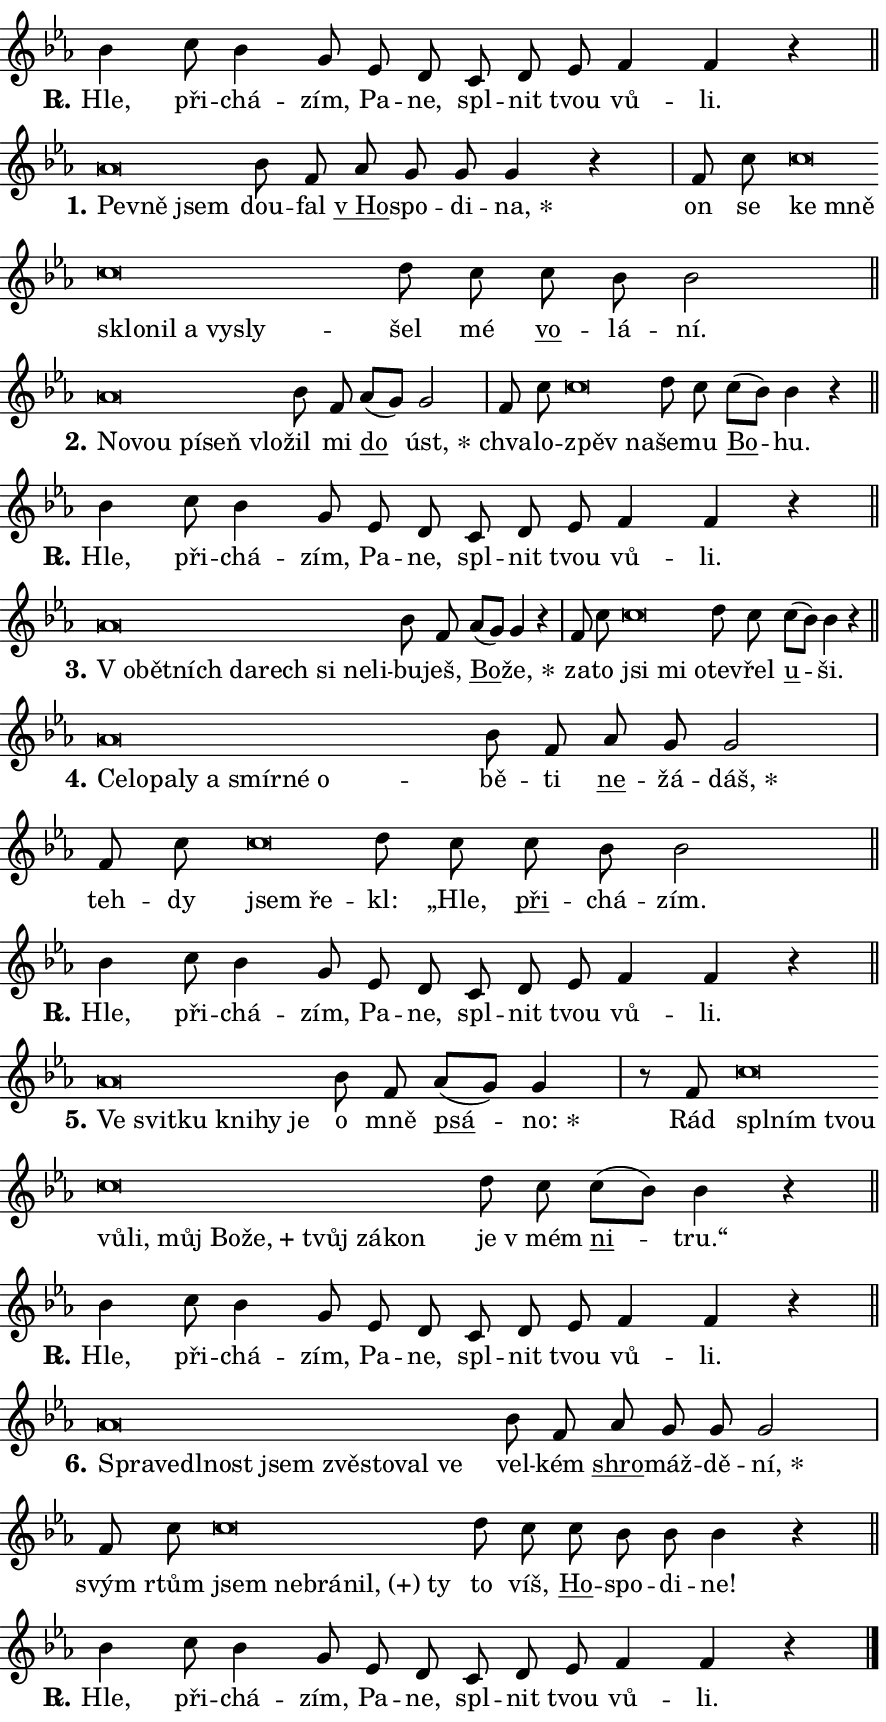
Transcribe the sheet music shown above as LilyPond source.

\version "2.24.0"
\header { tagline = "" }
\paper {
  indent = 0\cm
  top-margin = 0\cm
  right-margin = 0.13\cm % to fit lyric hyphens
  bottom-margin = 0\cm
  left-margin = 0\cm
  paper-width = 15\cm
  page-breaking = #ly:one-page-breaking
  system-system-spacing.basic-distance = #11
  score-system-spacing.basic-distance = #11
  ragged-last = ##f
}


%% Author: Thomas Morley
%% https://lists.gnu.org/archive/html/lilypond-user/2020-05/msg00002.html
#(define (line-position grob)
"Returns position of @var[grob} in current system:
   @code{'start}, if at first time-step
   @code{'end}, if at last time-step
   @code{'middle} otherwise
"
  (let* ((col (ly:item-get-column grob))
         (ln (ly:grob-object col 'left-neighbor))
         (rn (ly:grob-object col 'right-neighbor))
         (col-to-check-left (if (ly:grob? ln) ln col))
         (col-to-check-right (if (ly:grob? rn) rn col))
         (break-dir-left
           (and
             (ly:grob-property col-to-check-left 'non-musical #f)
             (ly:item-break-dir col-to-check-left)))
         (break-dir-right
           (and
             (ly:grob-property col-to-check-right 'non-musical #f)
             (ly:item-break-dir col-to-check-right))))
        (cond ((eqv? 1 break-dir-left) 'start)
              ((eqv? -1 break-dir-right) 'end)
              (else 'middle))))

#(define (tranparent-at-line-position vctor)
  (lambda (grob)
  "Relying on @code{line-position} select the relevant enry from @var{vctor}.
Used to determine transparency,"
    (case (line-position grob)
      ((end) (not (vector-ref vctor 0)))
      ((middle) (not (vector-ref vctor 1)))
      ((start) (not (vector-ref vctor 2))))))

noteHeadBreakVisibility =
#(define-music-function (break-visibility)(vector?)
"Makes @code{NoteHead}s transparent relying on @var{break-visibility}"
#{
  \override NoteHead.transparent =
    #(tranparent-at-line-position break-visibility)
#})

#(define delete-ledgers-for-transparent-note-heads
  (lambda (grob)
    "Reads whether a @code{NoteHead} is transparent.
If so this @code{NoteHead} is removed from @code{'note-heads} from
@var{grob}, which is supposed to be @code{LedgerLineSpanner}.
As a result ledgers are not printed for this @code{NoteHead}"
    (let* ((nhds-array (ly:grob-object grob 'note-heads))
           (nhds-list
             (if (ly:grob-array? nhds-array)
                 (ly:grob-array->list nhds-array)
                 '()))
           ;; Relies on the transparent-property being done before
           ;; Staff.LedgerLineSpanner.after-line-breaking is executed.
           ;; This is fragile ...
           (to-keep
             (remove
               (lambda (nhd)
                 (ly:grob-property nhd 'transparent #f))
               nhds-list)))
      ;; TODO find a better method to iterate over grob-arrays, similiar
      ;; to filter/remove etc for lists
      ;; For now rebuilt from scratch
      (set! (ly:grob-object grob 'note-heads)  '())
      (for-each
        (lambda (nhd)
          (ly:pointer-group-interface::add-grob grob 'note-heads nhd))
        to-keep))))

squashNotes = {
  \override NoteHead.X-extent = #'(-0.2 . 0.2)
  \override NoteHead.Y-extent = #'(-0.75 . 0)
  \override NoteHead.stencil =
    #(lambda (grob)
       (let ((pos (ly:grob-property grob 'staff-position)))
         (begin
           (if (< pos -7) (display "ERROR: Lower brevis then expected\n") (display ""))
           (if (<= pos -6) ly:text-interface::print ly:note-head::print))))
}
unSquashNotes = {
  \revert NoteHead.X-extent
  \revert NoteHead.Y-extent
  \revert NoteHead.stencil
}

hideNotes = \noteHeadBreakVisibility #begin-of-line-visible
unHideNotes = \noteHeadBreakVisibility #all-visible

% work-around for resetting accidentals
% https://lilypond.org/doc/v2.23/Documentation/notation/displaying-rhythms#unmetered-music
cadenzaMeasure = {
  \cadenzaOff
  \partial 1024 s1024
  \cadenzaOn
}

#(define-markup-command (accent layout props text) (markup?)
  "Underline accented syllable"
  (interpret-markup layout props
    #{\markup \override #'(offset . 4.3) \underline { #text }#}))

responsum = \markup \concat {
  "R" \hspace #-1.05 \path #0.1 #'((moveto 0 0.07) (lineto 0.9 0.8)) \hspace #0.05 "."
}

spaceSize = #0.6828661417322834 % exact space size for TeX Gyre Schola

\layout {
  \context {
    \Staff
    \remove "Time_signature_engraver"
    \override LedgerLineSpanner.after-line-breaking = #delete-ledgers-for-transparent-note-heads
  }
  \context {
    \Lyrics {
      \override LyricSpace.minimum-distance = \spaceSize
      \override LyricText.font-name = #"TeX Gyre Schola"
      \override LyricText.font-size = 1
      \override StanzaNumber.font-name = #"TeX Gyre Schola Bold"
      \override StanzaNumber.font-size = 1
    }
  }
  \context {
    \Score 
    \override NoteHead.text =
      #(lambda (grob) 
        (let ((pos (ly:grob-property grob 'staff-position)))
          #{\markup {
            \combine
              \halign #-0.55 \raise #(if (= pos -6) 0 0.5) \override #'(thickness . 2) \draw-line #'(3.2 . 0)
              \musicglyph "noteheads.sM1"
          }#}))
  }
}

% magnetic-lyrics.ily
%
%   written by
%     Jean Abou Samra <jean@abou-samra.fr>
%     Werner Lemberg <wl@gnu.org>
%
%   adapted by
%     Jiri Hon <jiri.hon@gmail.com>
%
% Version 2022-Apr-15

% https://www.mail-archive.com/lilypond-user@gnu.org/msg149350.html

#(define (Left_hyphen_pointer_engraver context)
   "Collect syllable-hyphen-syllable occurrences in lyrics and store
them in properties.  This engraver only looks to the left.  For
example, if the lyrics input is @code{foo -- bar}, it does the
following.

@itemize @bullet
@item
Set the @code{text} property of the @code{LyricHyphen} grob between
@q{foo} and @q{bar} to @code{foo}.

@item
Set the @code{left-hyphen} property of the @code{LyricText} grob with
text @q{foo} to the @code{LyricHyphen} grob between @q{foo} and
@q{bar}.
@end itemize

Use this auxiliary engraver in combination with the
@code{lyric-@/text::@/apply-@/magnetic-@/offset!} hook."
   (let ((hyphen #f)
         (text #f))
     (make-engraver
      (acknowledgers
       ((lyric-syllable-interface engraver grob source-engraver)
        (set! text grob)))
      (end-acknowledgers
       ((lyric-hyphen-interface engraver grob source-engraver)
        ;(when (not (grob::has-interface grob 'lyric-space-interface))
          (set! hyphen grob)));)
      ((stop-translation-timestep engraver)
       (when (and text hyphen)
         (ly:grob-set-object! text 'left-hyphen hyphen))
       (set! text #f)
       (set! hyphen #f)))))

#(define (lyric-text::apply-magnetic-offset! grob)
   "If the space between two syllables is less than the value in
property @code{LyricText@/.details@/.squash-threshold}, move the right
syllable to the left so that it gets concatenated with the left
syllable.

Use this function as a hook for
@code{LyricText@/.after-@/line-@/breaking} if the
@code{Left_@/hyphen_@/pointer_@/engraver} is active."
   (let ((hyphen (ly:grob-object grob 'left-hyphen #f)))
     (when hyphen
       (let ((left-text (ly:spanner-bound hyphen LEFT)))
         (when (grob::has-interface left-text 'lyric-syllable-interface)
           (let* ((common (ly:grob-common-refpoint grob left-text X))
                  (this-x-ext (ly:grob-extent grob common X))
                  (left-x-ext
                   (begin
                     ;; Trigger magnetism for left-text.
                     (ly:grob-property left-text 'after-line-breaking)
                     (ly:grob-extent left-text common X)))
                  ;; `delta` is the gap width between two syllables.
                  (delta (- (interval-start this-x-ext)
                            (interval-end left-x-ext)))
                  (details (ly:grob-property grob 'details))
                  (threshold (assoc-get 'squash-threshold details 0.2)))
             (when (< delta threshold)
               (let* (;; We have to manipulate the input text so that
                      ;; ligatures crossing syllable boundaries are not
                      ;; disabled.  For languages based on the Latin
                      ;; script this is essentially a beautification.
                      ;; However, for non-Western scripts it can be a
                      ;; necessity.
                      (lt (ly:grob-property left-text 'text))
                      (rt (ly:grob-property grob 'text))
                      (is-space (grob::has-interface hyphen 'lyric-space-interface))
                      (space (if is-space " " ""))
                      (extra-delta (if is-space spaceSize 0))
                      ;; Append new syllable.
                      (ltrt-space (if (and (string? lt) (string? rt))
                                (string-append lt space rt)
                                (make-concat-markup (list lt space rt))))
                      ;; Right-align `ltrt` to the right side.
                      (ltrt-space-markup (grob-interpret-markup
                               grob
                               (make-translate-markup
                                (cons (interval-length this-x-ext) 0)
                                (make-right-align-markup ltrt-space)))))
                 (begin
                   ;; Don't print `left-text`.
                   (ly:grob-set-property! left-text 'stencil #f)
                   ;; Set text and stencil (which holds all collected
                   ;; syllables so far) and shift it to the left.
                   (ly:grob-set-property! grob 'text ltrt-space)
                   (ly:grob-set-property! grob 'stencil ltrt-space-markup)
                   (ly:grob-translate-axis! grob (- (- delta extra-delta)) X))))))))))


#(define (lyric-hyphen::displace-bounds-first grob)
   ;; Make very sure this callback isn't triggered too early.
   (let ((left (ly:spanner-bound grob LEFT))
         (right (ly:spanner-bound grob RIGHT)))
     (ly:grob-property left 'after-line-breaking)
     (ly:grob-property right 'after-line-breaking)
     (ly:lyric-hyphen::print grob)))

squashThreshold = #0.4

\layout {
  \context {
    \Lyrics
    \consists #Left_hyphen_pointer_engraver
    \override LyricText.after-line-breaking =
      #lyric-text::apply-magnetic-offset!
    \override LyricHyphen.stencil = #lyric-hyphen::displace-bounds-first
    \override LyricText.details.squash-threshold = \squashThreshold
    \override LyricHyphen.minimum-distance = 0
    \override LyricHyphen.minimum-length = \squashThreshold
  }
}

squashText = \override LyricText.details.squash-threshold = 9999
unSquashText = \override LyricText.details.squash-threshold = \squashThreshold

leftText = \override LyricText.self-alignment-X = #LEFT
unLeftText = \revert LyricText.self-alignment-X

starOffset = #(lambda (grob) 
                (let ((x_offset (ly:self-alignment-interface::aligned-on-x-parent grob)))
                  (if (= x_offset 0) 0 (+ x_offset 1.2))))

star = #(define-music-function (syllable)(string?)
"Append star separator at the end of a syllable"
#{
  \once \override LyricText.X-offset = #starOffset
  \lyricmode { \markup {
    #syllable
    \override #'((font-name . "TeX Gyre Schola Bold")) \hspace #0.2 \lower #0.65 \larger "*"
  } }
#})

starAccent = #(define-music-function (syllable)(string?)
"Append star separator at the end of a syllable and make accent"
#{
  \once \override LyricText.X-offset = #starOffset
  \lyricmode { \markup {
    \accent #syllable
    \override #'((font-name . "TeX Gyre Schola Bold")) \hspace #0.2 \lower #0.65 \larger "*"
  } }
#})

breath = #(define-music-function (syllable)(string?)
"Append breathing indicator at the end of a syllable"
#{
  \lyricmode { \markup { #syllable "+" } }
#})

optionalBreath = #(define-music-function (syllable)(string?)
"Append optional breathing indicator at the end of a syllable"
#{
  \lyricmode { \markup { #syllable "(+)" } }
#})


\score {
    <<
        \new Voice = "melody" { \cadenzaOn \key es \major \relative { bes'4 c8 bes4 g8 \bar "" es d \bar "" c d es \bar "" f4 f r \cadenzaMeasure \bar "||" \break } }
        \new Lyrics \lyricsto "melody" { \lyricmode { \set stanza = \responsum
Hle, při -- chá -- zím, Pa -- ne, spl -- nit tvou vů -- li. } }
    >>
    \layout {}
}

\score {
    <<
        \new Voice = "melody" { \cadenzaOn \key es \major \relative { \squashNotes as'\breve*1/16 \hideNotes \breve*1/16 \breve*1/16 \bar "" \unHideNotes \unSquashNotes bes8 f \bar "" as g g g4 r \cadenzaMeasure \bar "|" f8 c' \bar "" \squashNotes c\breve*1/16 \hideNotes \breve*1/16 \bar "" \breve*1/16 \bar "" \breve*1/16 \bar "" \breve*1/16 \bar "" \breve*1/16 \breve*1/16 \bar "" \unHideNotes \unSquashNotes d8 c \bar "" c bes bes2 \cadenzaMeasure \bar "||" \break } }
        \new Lyrics \lyricsto "melody" { \lyricmode { \set stanza = "1."
\leftText Pev -- \squashText ně jsem \unLeftText \unSquashText dou -- fal \markup \accent "v Ho" -- spo -- di -- \star na, on se \leftText ke \squashText mně sklo -- nil a vy -- sly -- \unLeftText \unSquashText šel mé \markup \accent vo -- lá -- ní. } }
    >>
    \layout {}
}

\score {
    <<
        \new Voice = "melody" { \cadenzaOn \key es \major \relative { \squashNotes as'\breve*1/16 \hideNotes \breve*1/16 \bar "" \breve*1/16 \bar "" \breve*1/16 \breve*1/16 \bar "" \unHideNotes \unSquashNotes bes8 f \bar "" as[( g)] g2 \cadenzaMeasure \bar "|" f8 c' \bar "" \squashNotes c\breve*1/16 \hideNotes \breve*1/16 \bar "" \unHideNotes \unSquashNotes d8 c \bar "" c[( bes)] bes4 r \cadenzaMeasure \bar "||" \break } }
        \new Lyrics \lyricsto "melody" { \lyricmode { \set stanza = "2."
\leftText No -- \squashText vou pí -- seň vlo -- \unLeftText \unSquashText žil mi \markup \accent do \star úst, chva -- lo -- \leftText zpěv \squashText na -- \unLeftText \unSquashText še -- mu \markup \accent Bo -- hu. } }
    >>
    \layout {}
}

\score {
    <<
        \new Voice = "melody" { \cadenzaOn \key es \major \relative { bes'4 c8 bes4 g8 \bar "" es d \bar "" c d es \bar "" f4 f r \cadenzaMeasure \bar "||" \break } }
        \new Lyrics \lyricsto "melody" { \lyricmode { \set stanza = \responsum
Hle, při -- chá -- zím, Pa -- ne, spl -- nit tvou vů -- li. } }
    >>
    \layout {}
}

\score {
    <<
        \new Voice = "melody" { \cadenzaOn \key es \major \relative { \squashNotes as'\breve*1/16 \hideNotes \breve*1/16 \bar "" \breve*1/16 \bar "" \breve*1/16 \bar "" \breve*1/16 \bar "" \breve*1/16 \bar "" \breve*1/16 \breve*1/16 \bar "" \unHideNotes \unSquashNotes bes8 f \bar "" as[( g)] g4 r \cadenzaMeasure \bar "|" f8 c' \bar "" \squashNotes c\breve*1/16 \hideNotes \breve*1/16 \breve*1/16 \bar "" \unHideNotes \unSquashNotes d8 c \bar "" c[( bes)] bes4 r \cadenzaMeasure \bar "||" \break } }
        \new Lyrics \lyricsto "melody" { \lyricmode { \set stanza = "3."
\leftText "V o" -- \squashText bět -- ních da -- rech si ne -- li -- \unLeftText \unSquashText bu -- ješ, \markup \accent Bo -- \star že, za -- to \leftText jsi \squashText mi o -- \unLeftText \unSquashText te -- vřel \markup \accent u -- ši. } }
    >>
    \layout {}
}

\score {
    <<
        \new Voice = "melody" { \cadenzaOn \key es \major \relative { \squashNotes as'\breve*1/16 \hideNotes \breve*1/16 \bar "" \breve*1/16 \bar "" \breve*1/16 \bar "" \breve*1/16 \bar "" \breve*1/16 \bar "" \breve*1/16 \breve*1/16 \bar "" \unHideNotes \unSquashNotes bes8 f \bar "" as g g2 \cadenzaMeasure \bar "|" f8 c' \bar "" \squashNotes c\breve*1/16 \hideNotes \breve*1/16 \bar "" \unHideNotes \unSquashNotes d8 c \bar "" c bes bes2 \cadenzaMeasure \bar "||" \break } }
        \new Lyrics \lyricsto "melody" { \lyricmode { \set stanza = "4."
\leftText Ce -- \squashText lo -- pa -- ly a smír -- né o -- \unLeftText \unSquashText bě -- ti \markup \accent ne -- žá -- \star dáš, teh -- dy \leftText jsem \squashText ře -- \unLeftText \unSquashText kl: „Hle, \markup \accent při -- chá -- zím. } }
    >>
    \layout {}
}

\score {
    <<
        \new Voice = "melody" { \cadenzaOn \key es \major \relative { bes'4 c8 bes4 g8 \bar "" es d \bar "" c d es \bar "" f4 f r \cadenzaMeasure \bar "||" \break } }
        \new Lyrics \lyricsto "melody" { \lyricmode { \set stanza = \responsum
Hle, při -- chá -- zím, Pa -- ne, spl -- nit tvou vů -- li. } }
    >>
    \layout {}
}

\score {
    <<
        \new Voice = "melody" { \cadenzaOn \key es \major \relative { \squashNotes as'\breve*1/16 \hideNotes \breve*1/16 \bar "" \breve*1/16 \bar "" \breve*1/16 \bar "" \breve*1/16 \breve*1/16 \bar "" \unHideNotes \unSquashNotes bes8 f \bar "" as[( g)] g4 \cadenzaMeasure \bar "|" r8 f8 \squashNotes c'\breve*1/16 \hideNotes \breve*1/16 \bar "" \breve*1/16 \bar "" \breve*1/16 \bar "" \breve*1/16 \bar "" \breve*1/16 \bar "" \breve*1/16 \bar "" \breve*1/16 \bar "" \breve*1/16 \bar "" \breve*1/16 \breve*1/16 \bar "" \unHideNotes \unSquashNotes d8 c \bar "" c[( bes)] bes4 r \cadenzaMeasure \bar "||" \break } }
        \new Lyrics \lyricsto "melody" { \lyricmode { \set stanza = "5."
\leftText Ve \squashText svit -- ku kni -- hy je \unLeftText \unSquashText o mně \markup \accent psá -- \star no: Rád \leftText spl -- \squashText ním tvou vů -- li, můj Bo -- \breath "že," tvůj zá -- kon \unLeftText \unSquashText je "v mém" \markup \accent ni -- tru.“ } }
    >>
    \layout {}
}

\score {
    <<
        \new Voice = "melody" { \cadenzaOn \key es \major \relative { bes'4 c8 bes4 g8 \bar "" es d \bar "" c d es \bar "" f4 f r \cadenzaMeasure \bar "||" \break } }
        \new Lyrics \lyricsto "melody" { \lyricmode { \set stanza = \responsum
Hle, při -- chá -- zím, Pa -- ne, spl -- nit tvou vů -- li. } }
    >>
    \layout {}
}

\score {
    <<
        \new Voice = "melody" { \cadenzaOn \key es \major \relative { \squashNotes as'\breve*1/16 \hideNotes \breve*1/16 \bar "" \breve*1/16 \bar "" \breve*1/16 \bar "" \breve*1/16 \bar "" \breve*1/16 \bar "" \breve*1/16 \bar "" \breve*1/16 \breve*1/16 \bar "" \unHideNotes \unSquashNotes bes8 f \bar "" as g g g2 \cadenzaMeasure \bar "|" f8 c' \bar "" \squashNotes c\breve*1/16 \hideNotes \breve*1/16 \bar "" \breve*1/16 \bar "" \breve*1/16 \breve*1/16 \bar "" \unHideNotes \unSquashNotes d8 c \bar "" c bes bes bes4 r \cadenzaMeasure \bar "||" \break } }
        \new Lyrics \lyricsto "melody" { \lyricmode { \set stanza = "6."
\leftText Spra -- \squashText ve -- dl -- nost jsem zvě -- sto -- val ve \unLeftText \unSquashText vel -- kém \markup \accent shro -- máž -- dě -- \star ní, svým rtům \leftText jsem \squashText ne -- brá -- \optionalBreath nil, ty \unLeftText \unSquashText to víš, \markup \accent Ho -- spo -- di -- ne! } }
    >>
    \layout {}
}

\score {
    <<
        \new Voice = "melody" { \cadenzaOn \key es \major \relative { bes'4 c8 bes4 g8 \bar "" es d \bar "" c d es \bar "" f4 f r \cadenzaMeasure \bar "||" \break } \bar "|." }
        \new Lyrics \lyricsto "melody" { \lyricmode { \set stanza = \responsum
Hle, při -- chá -- zím, Pa -- ne, spl -- nit tvou vů -- li. } }
    >>
    \layout {}
}
